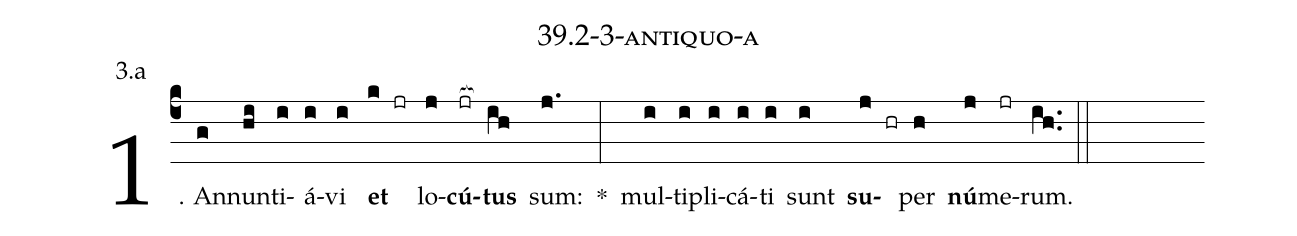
name: 39.2-3-antiquo-a;
annotation: 3.a;
%%
(c4)1. An(g)nun(hi)ti(i)á(i)vi(i) <b>et</b>(k jr) lo(j)<b>cú</b>(jr[ocb:1{])<b>tus</b>(ih[ocb:0}]) sum:(j.) *(:) mul(i)ti(i)pli(i)cá(i)ti(i) sunt(i) <b>su</b>(j hr)per(h) <b>nú</b>(j)me(jr)rum.(ih..) (::)


%E(i) u(i) o(j) u(h) a(j) e.(ih..) (::)
